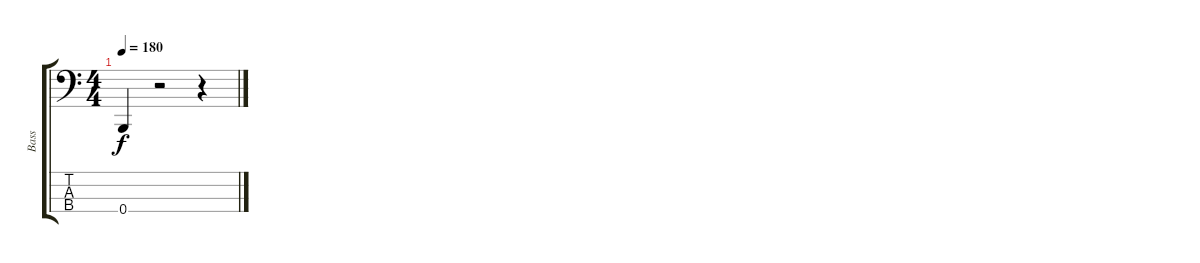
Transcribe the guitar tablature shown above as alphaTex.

\track ("Bass" "Bass") {instrument electricbasspick}
\staff {score tabs}
\tuning (D2 A1 E1 B0) {hide}
\ts (4 4)
\tempo 180
\clef f4
\ks c
0.4.4{dy f} r.2 r.4
